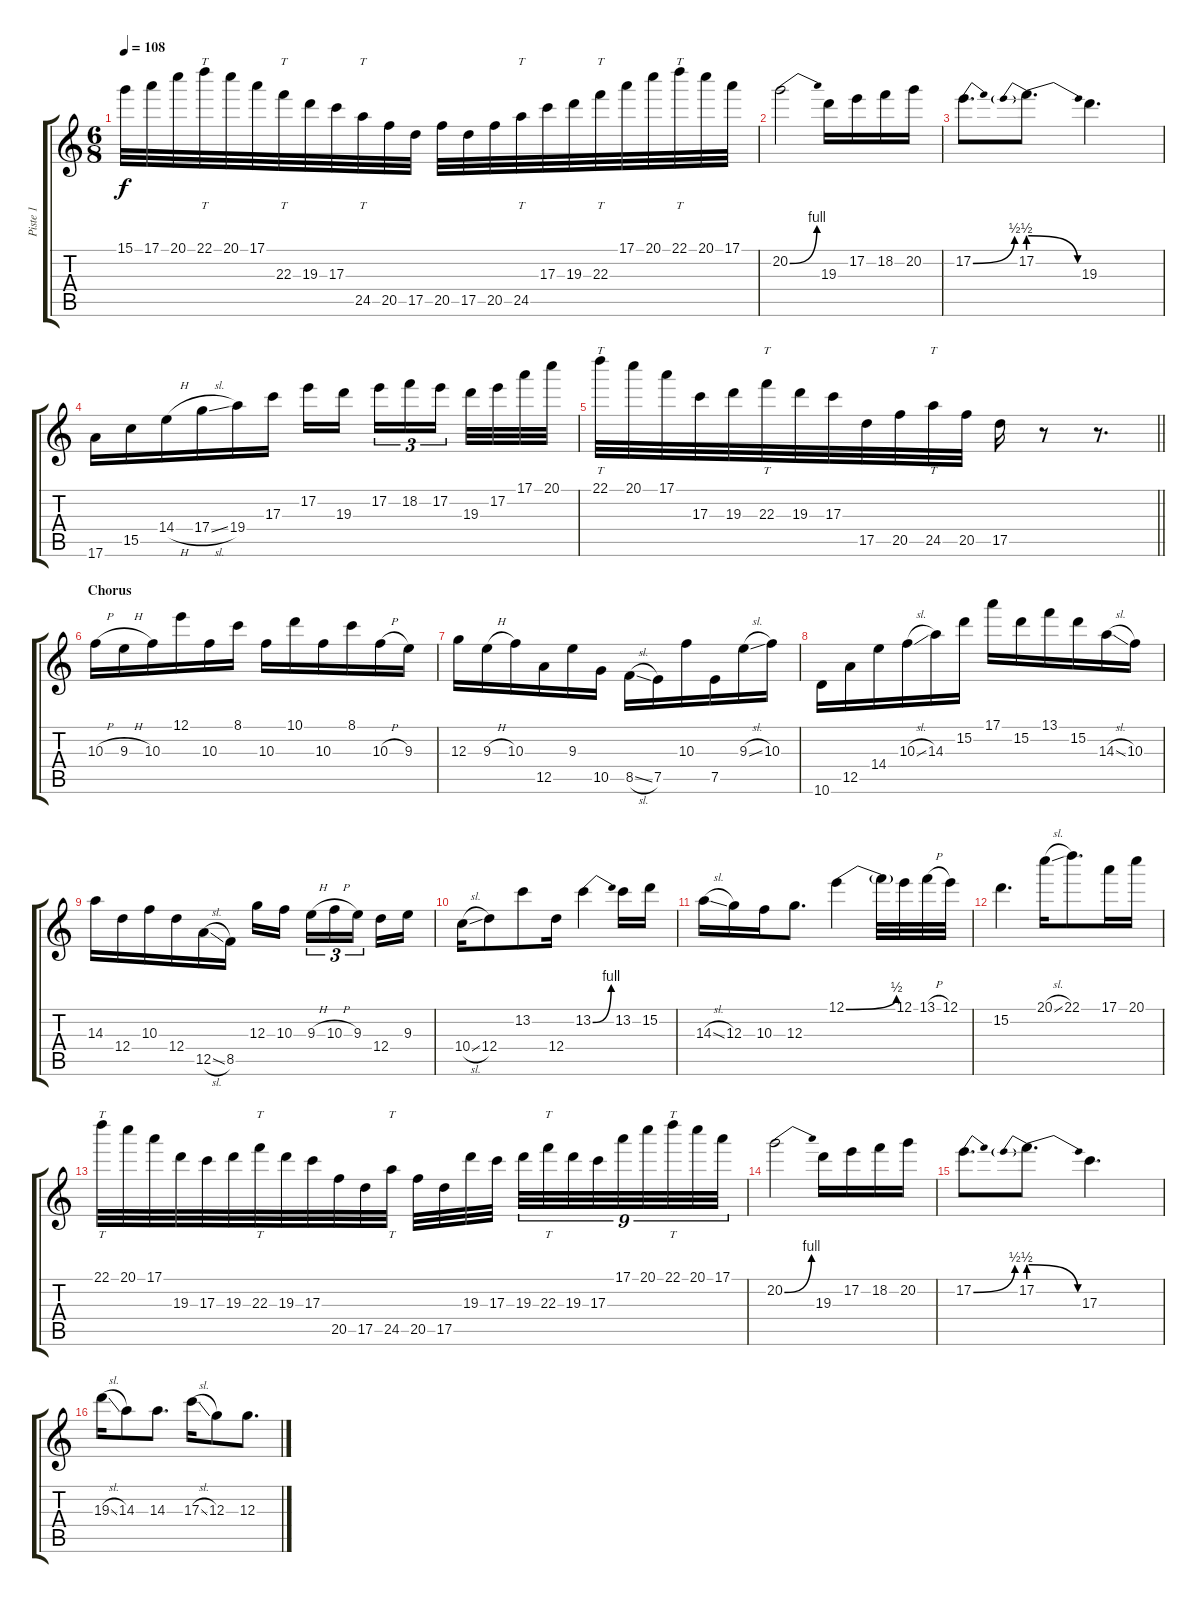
\track ("Piste 1" "Piste 1") {instrument distortionguitar}
\staff {score tabs}
\tuning (E4 B3 G3 D3 A2 E2) {hide}
\ts (6 8)
\tempo 108
\clef g2
\ks c
15.1.32{dy f} 17.1.32 20.1.32 22.1.32{tt} 20.1.32 17.1.32 22.3.32{tt} 19.3.32 17.3.32 24.5.32{tt} 20.5.32 17.5.32 20.5.32 17.5.32 20.5.32 24.5.32{tt} 17.3.32 19.3.32 22.3.32{tt} 17.1.32 20.1.32 22.1.32{tt} 20.1.32 17.1.32 |
20.2{be (bend 0 0 60 4)}.2 19.3.16 17.2.16 18.2.16 20.2.16 |
17.2{be (bend 0 0 60 2)}.8{d} 17.2{be (prebendrelease 0 2 60 0)}.8{d} 19.3.4{d} |
17.6.16 15.5.16 14.4{h}.16 17.4{sl}.16 19.4.16 17.3.16 17.2.16 19.3.16{beam splitsecondary} 17.2.16{tu (3 2)} 18.2.16{tu (3 2)} 17.2.16{tu (3 2) beam splitsecondary} 19.3.32 17.2.32 17.1.32 20.1.32 |
\barLineRight lightlight
22.1.32{tt} 20.1.32 17.1.32 17.3.32 19.3.32 22.3.32{tt} 19.3.32 17.3.32 17.5.32 20.5.32 24.5.32{tt} 20.5.32 17.5.16 r.8 r.8{d} |
\section ("" "Chorus")
10.3{h}.16 9.3{h}.16 10.3.16 12.1.16 10.3.16 8.1.16 10.3.16 10.1.16 10.3.16 8.1.16 10.3{h}.16 9.3.16 |
12.3.16 9.3{h}.16 10.3.16 12.5.16 9.3.16 10.5.16 8.5{sl}.16 7.5.16 10.3.16 7.5.16 9.3{sl}.16 10.3.16 |
10.6.16 12.5.16 14.4.16 10.3{sl}.16 14.3.16 15.2.16 17.1.16 15.2.16 13.1.16 15.2.16 14.3{sl}.16 10.3.16 |
14.3.16 12.4.16 10.3.16 12.4.16 12.5{sl}.16 8.5.16 12.3.16 10.3.16{beam splitsecondary} 9.3{h}.16{tu (3 2)} 10.3{h}.16{tu (3 2)} 9.3.16{tu (3 2) beam splitsecondary} 12.4.16 9.3.16 |
10.4{sl}.16 12.4.8 13.2.8 12.4.16 13.2{be (bend 0 0 60 4)}.4 13.2.16 15.2.16 |
14.3{sl}.16 12.3.16 10.3.16 12.3.8{d} 12.1{be (bend 0 0 60 2)}.4 12.1{t}.32 12.1.32 13.1{h}.32 12.1.32 |
15.2.4{d} 20.1{sl}.16 22.1.8{d} 17.1.16 20.1.16 |
22.1.32{tt} 20.1.32 17.1.32 19.3.32 17.3.32 19.3.32 22.3.32{tt} 19.3.32 17.3.32 20.5.32 17.5.32 24.5.32{tt} 20.5.32 17.5.32 19.3.32 17.3.32{beam splitsecondary} 19.3.32{tu (9 8)} 22.3.32{tt tu (9 8)} 19.3.32{tu (9 8)} 17.3.32{tu (9 8)} 17.1.32{tu (9 8)} 20.1.32{tu (9 8)} 22.1.32{tt tu (9 8)} 20.1.32{tu (9 8)} 17.1.32{tu (9 8)} |
20.2{be (bend 0 0 60 4)}.2 19.3.16 17.2.16 18.2.16 20.2.16 |
17.2{be (bend 0 0 60 2)}.8{d} 17.2{be (prebendrelease 0 2 60 0)}.8{d} 17.3.4{d} |
19.3{sl}.16 14.3.8 14.3.8{d} 17.3{sl}.16 12.3.8 12.3.8{d}
